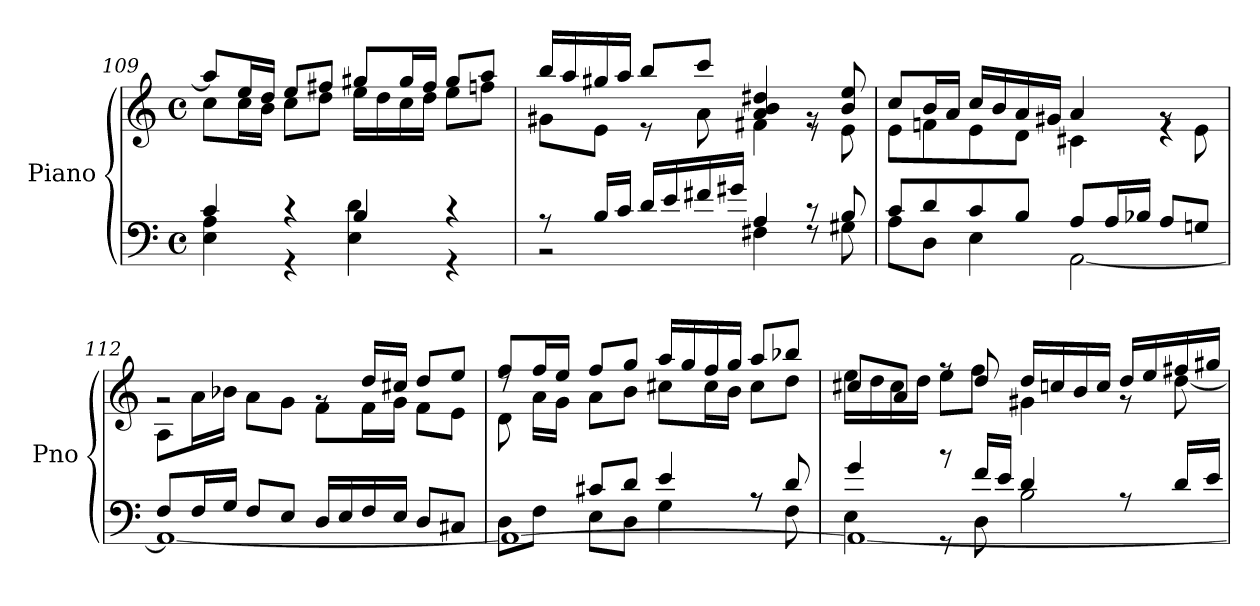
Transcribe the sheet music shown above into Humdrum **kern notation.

**kern	**kern
*part1	*part1
*staff2	*staff1
*I"Piano	*
*I'Pno	*
*clefF4	*clefG2
*k[]	*k[]
*M4/4	*M4/4
*met(c)	*met(c)
=109	=109
*^	*^
4c/	4E\ 4A\	8aa/L]	8cc\L
.	.	16ee/L	16cc\L
.	.	16dd/JJ	16b\JJ
4r	4r	8ee/L	8cc\L
.	.	8ff#X/J	8dd\J
4B/	4E\ 4d\	8gg#X/L	16ee\LL
.	.	.	16dd\
.	.	16gg#/L	16cc\
.	.	16ff#/JJ	16dd\JJ
4r	4r	8gg#/L	8ee\L
.	.	8aa/J	8ffn\J
!!LO:LB:g=z	!!
=110	=110	=110	=110
8rA	2r	16bb/LL	8g#X\L
.	.	16aa/	.
16B/LL	.	16gg#X/	8e\J
16c/JJ	.	16aa/JJ	.
16d/LL	.	8bb/L	8r
16e/	.	.	.
16f#X/	.	8ccc/J	8a\
16g#X/JJ	.	.	.
4A/	4F#X\	4a/ 4b/ 4dd#X/	4f#X\
8r	8rF	8re	8rg
8B/	8G#X\	8b/ 8ee/	8e\
=111	=111	=111	=111
8c/L	8A\L	8cc/L	8e\L
8d/	8D\J	16b/L	8fn\
.	.	16a/JJ	.
8c/	4E\	16cc/LL	8e\
.	.	16b/	.
8B/J	.	16a/	8d\J
.	.	16g#X/JJ	.
8A/L	[2AA\	4a/	4c#X\
16A/L	.	.	.
16B-X/JJ	.	.	.
8A/L	.	4re	8rg
8Gn/J	.	.	8e\
=112	=112	=112	=112
8F/L	1AA_	2rg	8A\L
16F/L	.	.	16a\L
16G/JJ	.	.	16b-X\JJ
8F/L	.	.	8a\L
8E/J	.	.	8g\J
16D/LL	.	8rg	8f\L
16E/	.	.	.
16F/	.	16dd/LL	16f\L
16E/JJ	.	16cc#X/JJ	16g\JJ
8D/L	.	8dd/L	8f\L
8C#X/J	.	8ee/J	8e\J
!!LO:LB:g=z
=113	=113	=113	=113
*^	*^	*	*^
8ryy	8D\L	1AA_	2ryy	8ff/L	8d\L	8rdd
16A/L	8F\J	.	.	16ff/L	4.ryy	16a\LL
16B/JJ	.	.	.	16ee/JJ	.	16g\JJ
8c#X/L	8E\L	.	.	8ff/L	.	8a\L
8d/J	8D\J	.	.	8gg/J	.	8b\J
2ryy	4e/	.	4G\	16aa/LL	2ryy	8cc#X\L
.	.	.	.	16gg/	.	.
.	.	.	.	16ff/	.	16cc#\L
.	.	.	.	16gg/JJ	.	16b\JJ
.	8rA	.	8rA	8aa/L	.	8cc#\L
.	8d/	.	8F\	8bb-X/J	.	8dd\J
*	*	*v	*v	*	*	*
*	*	*	*	*v	*v
=114	=114	=114	=114	=114
4g/	1AA_	4E\	8cc#X/L	16ee\LL
.	.	.	.	16dd\
.	.	.	8a/J	16cc#\
.	.	.	.	16dd\JJ
8rGG	.	8rb	8rff	8ee\L
16f/LL	.	8D\	8dd/	8ff\J
16e/JJ	.	.	.	.
4d/	.	2B\	16dd/LL	4g#X\
.	.	.	16ccn/	.
.	.	.	16b/	.
.	.	.	16cc/JJ	.
8rA	.	.	16dd/LL	8r
.	.	.	16ee/	.
16d/LL	.	.	16ff#X/	[8dd\
16e/JJ	.	.	16gg#X/JJ	.
*v	*v	*v	*	*
*	*v	*v
=	=
*-	*-
